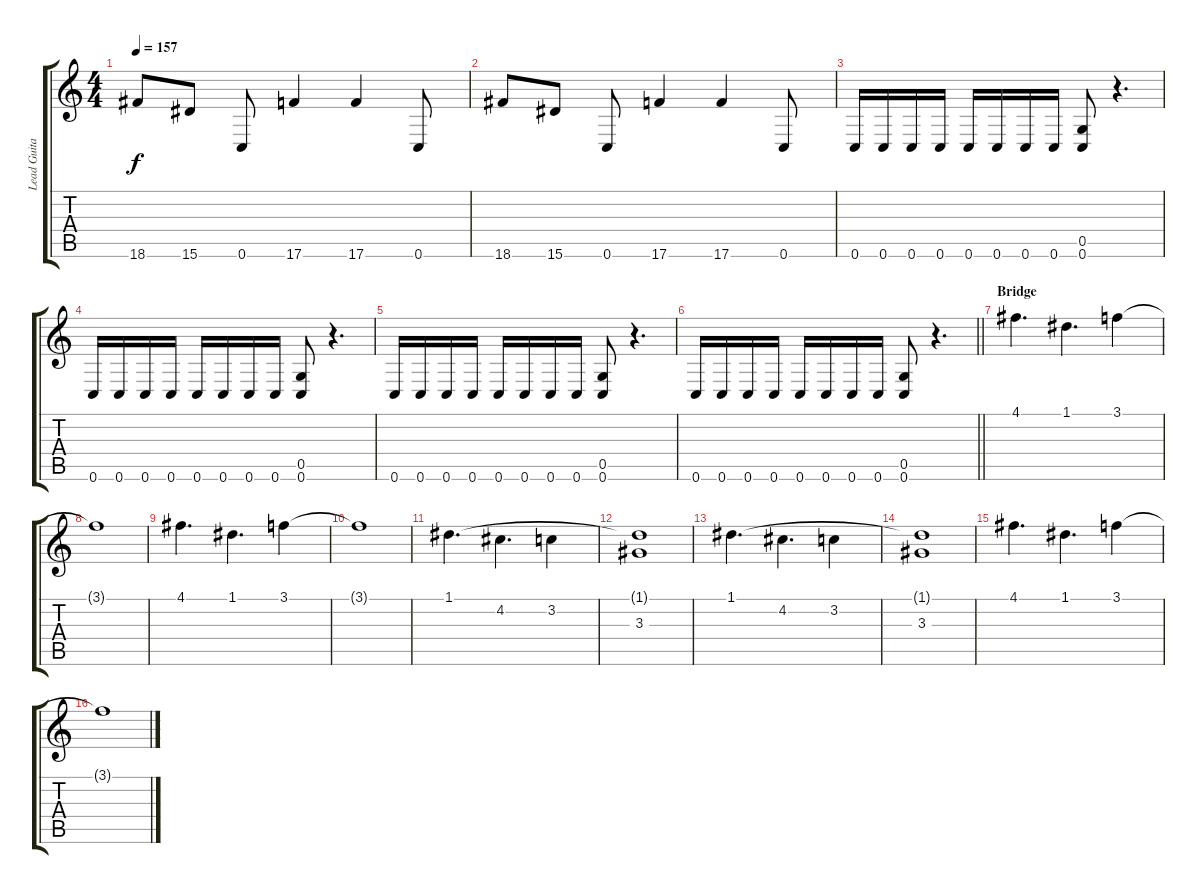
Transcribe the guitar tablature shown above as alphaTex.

\track ("Lead Guitar" "Lead Guita") {instrument distortionguitar}
\staff {score tabs}
\tuning (D4 A3 F3 C3 G2 C2) {hide}
\ts (4 4)
\tempo 157
\clef g2
\ks c
18.6.8{dy f} 15.6.8 0.6.8 17.6.4 17.6.4 0.6.8 |
18.6.8 15.6.8 0.6.8 17.6.4 17.6.4 0.6.8 |
0.6.16 0.6.16 0.6.16 0.6.16 0.6.16 0.6.16 0.6.16 0.6.16 (0.5 0.6).8 r.4{d} |
0.6.16 0.6.16 0.6.16 0.6.16 0.6.16 0.6.16 0.6.16 0.6.16 (0.5 0.6).8 r.4{d} |
0.6.16 0.6.16 0.6.16 0.6.16 0.6.16 0.6.16 0.6.16 0.6.16 (0.5 0.6).8 r.4{d} |
\barLineRight lightlight
0.6.16 0.6.16 0.6.16 0.6.16 0.6.16 0.6.16 0.6.16 0.6.16 (0.5 0.6).8 r.4{d} |
\section ("" "Bridge")
4.1.4{d} 1.1.4{d} 3.1.4 |
3.1{t}.1 |
4.1.4{d} 1.1.4{d} 3.1.4 |
3.1{t}.1 |
1.1.4{d} 4.2.4{d} 3.2.4 |
(1.1{t} 3.3).1 |
1.1.4{d} 4.2.4{d} 3.2.4 |
(1.1{t} 3.3).1 |
4.1.4{d} 1.1.4{d} 3.1.4 |
3.1{t}.1
